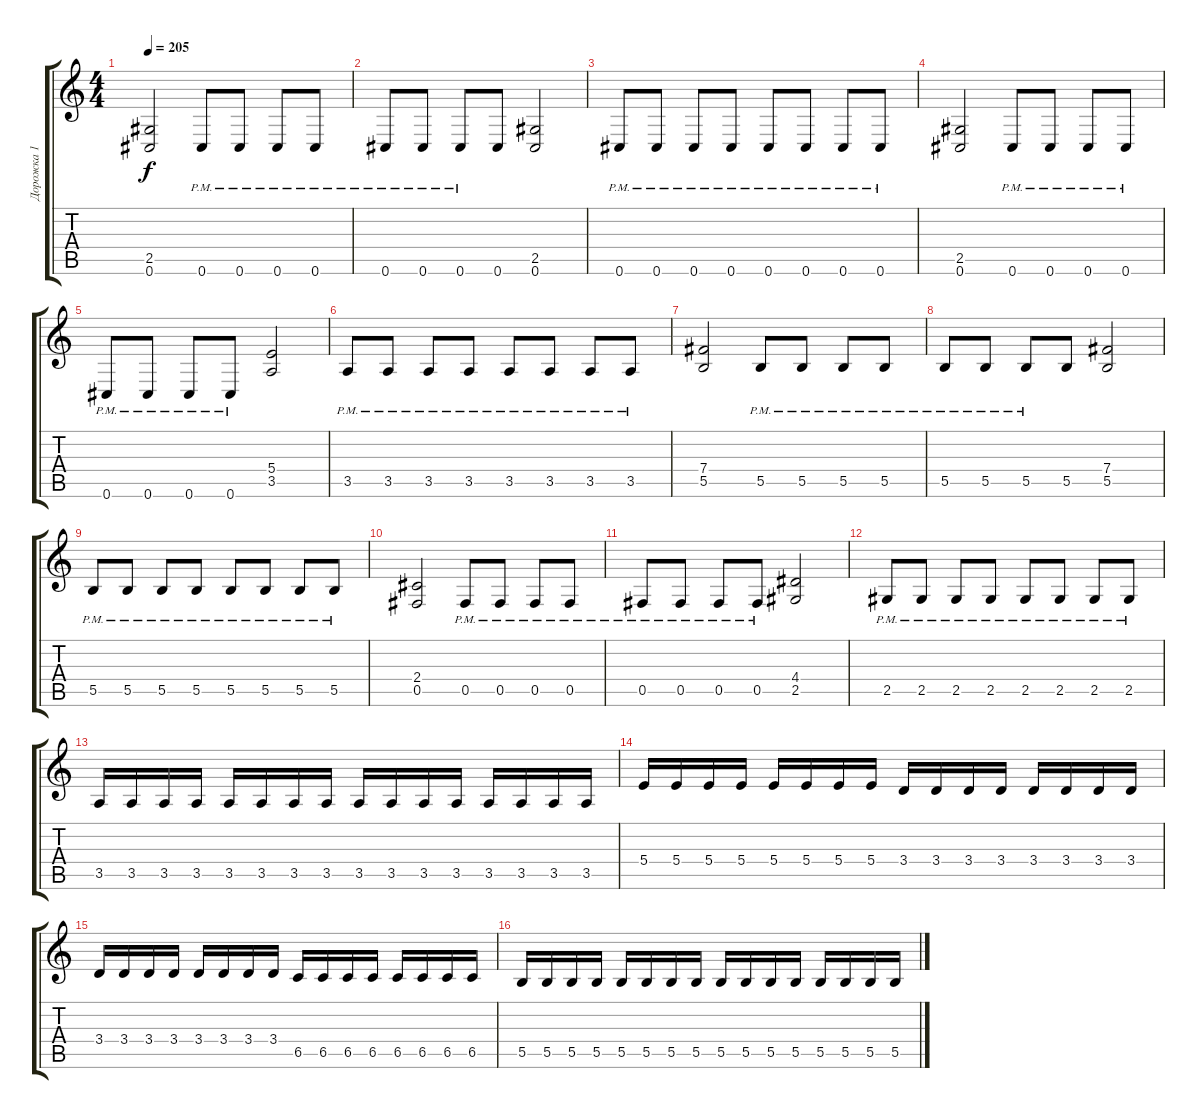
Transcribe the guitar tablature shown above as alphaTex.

\track ("Дорожка 1" "Дорожка 1") {instrument distortionguitar}
\staff {score tabs}
\tuning (Db4 Ab3 E3 B2 Gb2 Db2) {hide}
\ts (4 4)
\tempo 205
\clef g2
\ks c
(2.5 0.6).2{dy f} 0.6{pm}.8 0.6{pm}.8 0.6{pm}.8 0.6{pm}.8 |
0.6{pm}.8 0.6{pm}.8 0.6{pm}.8 0.6.8 (2.5 0.6).2 |
0.6{pm}.8 0.6{pm}.8 0.6{pm}.8 0.6{pm}.8 0.6{pm}.8 0.6{pm}.8 0.6{pm}.8 0.6{pm}.8 |
(2.5 0.6).2 0.6{pm}.8 0.6{pm}.8 0.6{pm}.8 0.6{pm}.8 |
0.6{pm}.8 0.6{pm}.8 0.6{pm}.8 0.6{pm}.8 (5.4 3.5).2 |
3.5{pm}.8 3.5{pm}.8 3.5{pm}.8 3.5{pm}.8 3.5{pm}.8 3.5{pm}.8 3.5{pm}.8 3.5{pm}.8 |
(7.4 5.5).2 5.5{pm}.8 5.5{pm}.8 5.5{pm}.8 5.5{pm}.8 |
5.5{pm}.8 5.5{pm}.8 5.5{pm}.8 5.5.8 (7.4 5.5).2 |
5.5{pm}.8 5.5{pm}.8 5.5{pm}.8 5.5{pm}.8 5.5{pm}.8 5.5{pm}.8 5.5{pm}.8 5.5{pm}.8 |
(2.4 0.5).2 0.5{pm}.8 0.5{pm}.8 0.5{pm}.8 0.5{pm}.8 |
0.5{pm}.8 0.5{pm}.8 0.5{pm}.8 0.5{pm}.8 (4.4 2.5).2 |
2.5{pm}.8 2.5{pm}.8 2.5{pm}.8 2.5{pm}.8 2.5{pm}.8 2.5{pm}.8 2.5{pm}.8 2.5{pm}.8 |
3.5.16 3.5.16 3.5.16 3.5.16 3.5.16 3.5.16 3.5.16 3.5.16 3.5.16 3.5.16 3.5.16 3.5.16 3.5.16 3.5.16 3.5.16 3.5.16 |
5.4.16 5.4.16 5.4.16 5.4.16 5.4.16 5.4.16 5.4.16 5.4.16 3.4.16 3.4.16 3.4.16 3.4.16 3.4.16 3.4.16 3.4.16 3.4.16 |
3.4.16 3.4.16 3.4.16 3.4.16 3.4.16 3.4.16 3.4.16 3.4.16 6.5.16 6.5.16 6.5.16 6.5.16 6.5.16 6.5.16 6.5.16 6.5.16 |
5.5.16 5.5.16 5.5.16 5.5.16 5.5.16 5.5.16 5.5.16 5.5.16 5.5.16 5.5.16 5.5.16 5.5.16 5.5.16 5.5.16 5.5.16 5.5.16
